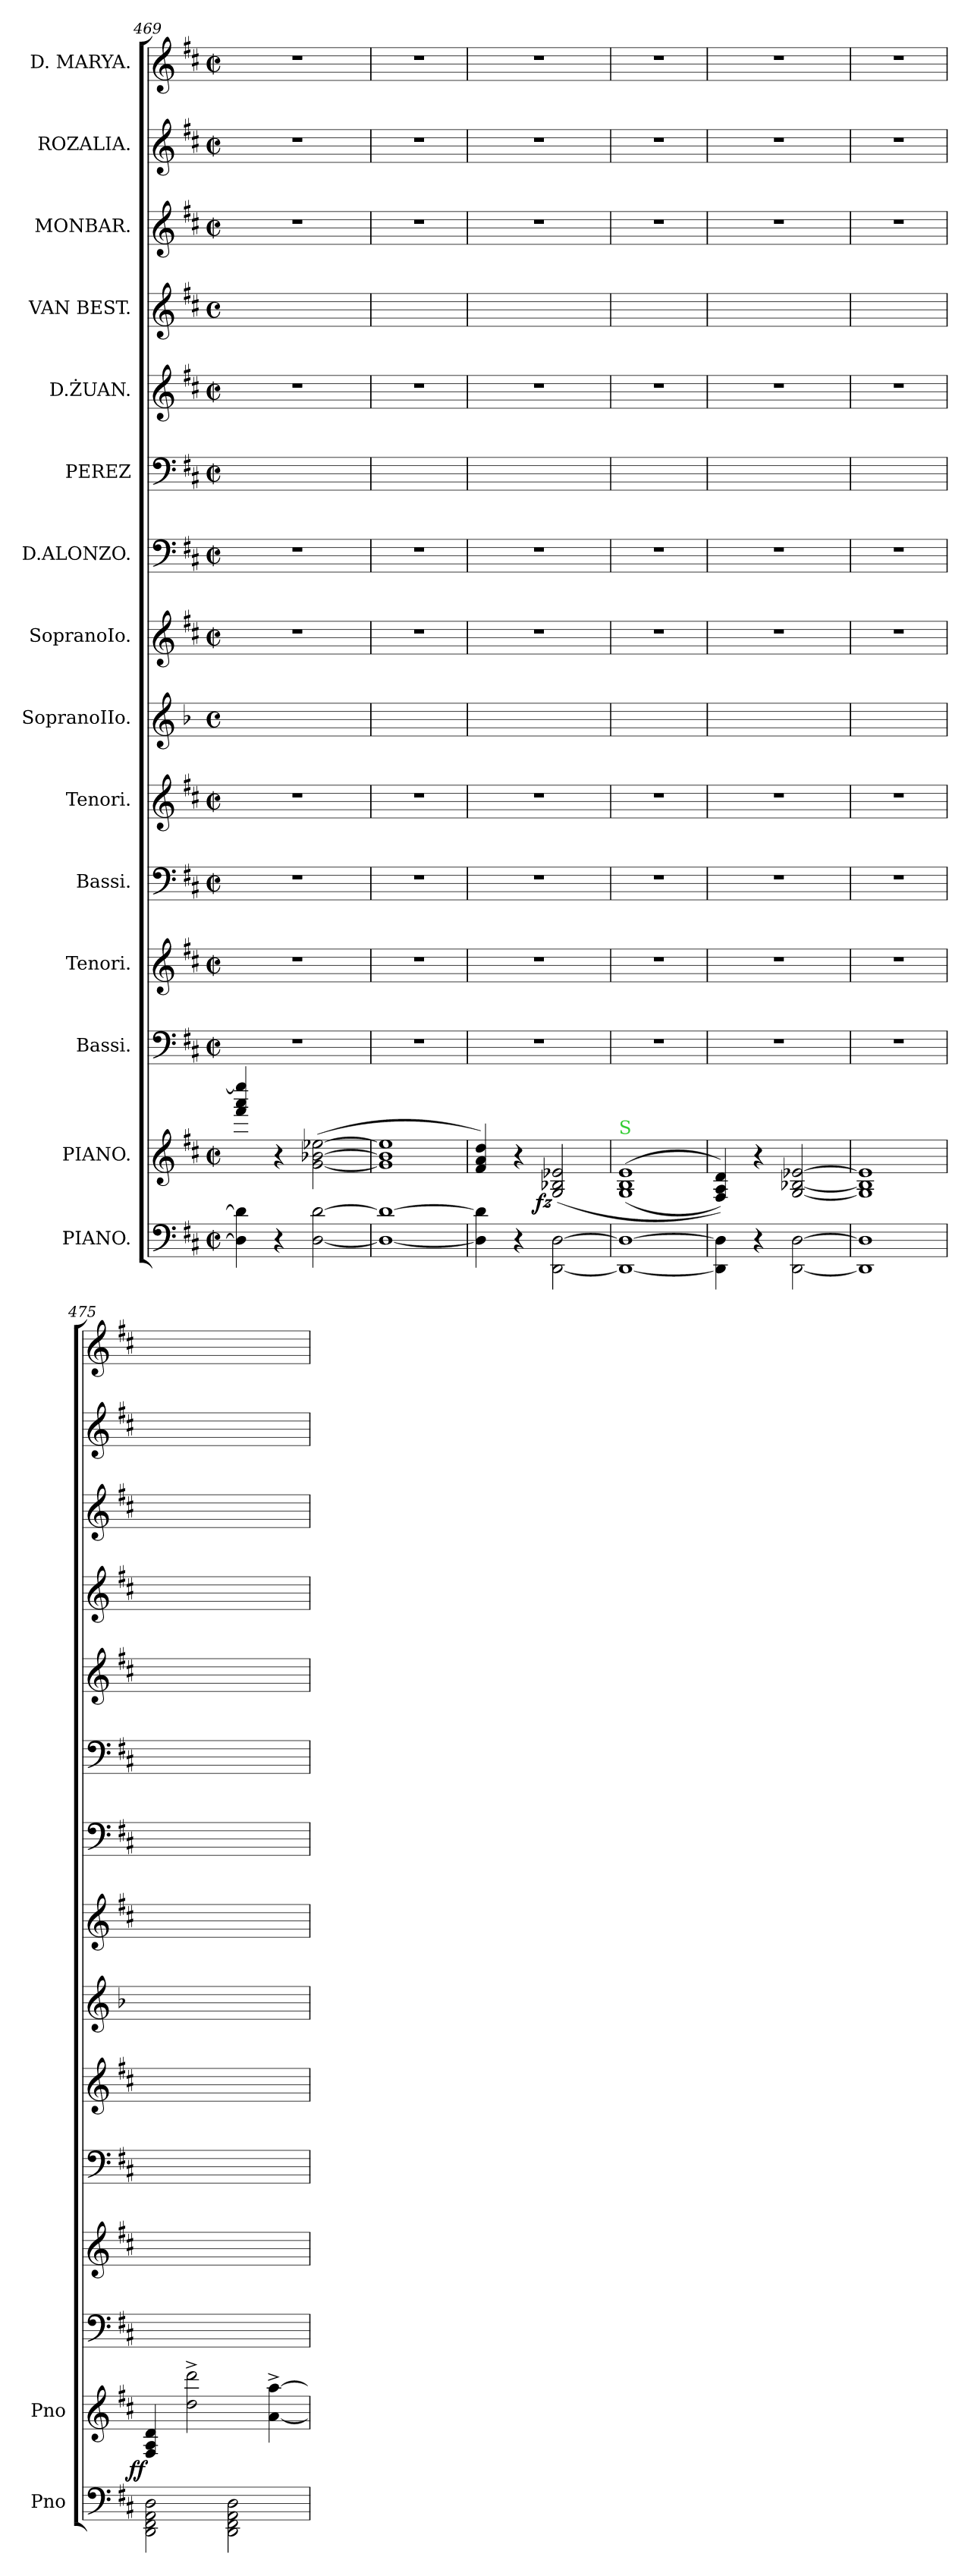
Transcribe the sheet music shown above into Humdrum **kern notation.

**kern	**kern	**dynam	**kern	**kern	**kern	**kern	**kern	**kern	**kern	**kern	**kern	**kern	**kern	**kern	**kern
*part15	*part14	*part14	*part13	*part12	*part11	*part10	*part9	*part8	*part7	*part6	*part5	*part4	*part3	*part2	*part1
*staff15	*staff14	*staff14	*staff13	*staff12	*staff11	*staff10	*staff9	*staff8	*staff7	*staff6	*staff5	*staff4	*staff3	*staff2	*staff1
*I"PIANO.	*I"PIANO.	*	*I"Bassi.	*I"Tenori.	*I"Bassi.	*I"Tenori.	*I"SopranoIIo.	*I"SopranoIo.	*I"D.ALONZO.	*I"PEREZ	*I"D.ŻUAN.	*I"VAN BEST.	*I"MONBAR.	*I"ROZALIA.	*I"D. MARYA.
*I'Pno	*I'Pno	*	*	*	*	*	*	*	*	*	*	*	*	*	*
*clefF4	*clefG2	*	*clefF4	*clefG2	*clefF4	*clefG2	*clefG2	*clefG2	*clefF4	*clefF4	*clefG2	*clefG2	*clefG2	*clefG2	*clefG2
*	*	*	*	*ITrd8c12	*	*ITrd8c12	*	*	*	*	*ITrd8c12	*ITrd8c12	*ITrd8c12	*	*
*k[f#c#]	*k[f#c#]	*	*k[f#c#]	*k[f#c#]	*k[f#c#]	*k[f#c#]	*k[b-]	*k[f#c#]	*k[f#c#]	*k[f#c#]	*k[f#c#]	*k[f#c#]	*k[f#c#]	*k[f#c#]	*k[f#c#]
*M2/2	*M2/2	*	*M2/2	*M2/2	*M2/2	*M2/2	*M4/4	*M2/2	*M2/2	*M2/2	*M2/2	*M4/4	*M2/2	*M2/2	*M2/2
*met(c|)	*met(c|)	*	*met(c|)	*met(c|)	*met(c|)	*met(c|)	*met(c)	*met(c|)	*met(c|)	*met(c|)	*met(c|)	*met(c)	*met(c|)	*met(c|)	*met(c|)
=469	=469	=469	=469	=469	=469	=469	=469	=469	=469	=469	=469	=469	=469	=469	=469
4D]\ 4d]\	4fff#/ 4aaa/ 4eeee-]/	.	1r	1r	1r	1r	1ryy	1r	1r	1ryy	1r	1ryy	1r	1r	1r
4r	4r	.	.	.	.	.	.	.	.	.	.	.	.	.	.
[2D\ [2d\	([2g\ [2b-X\ [2ee-X\	.	.	.	.	.	.	.	.	.	.	.	.	.	.
=470	=470	=470	=470	=470	=470	=470	=470	=470	=470	=470	=470	=470	=470	=470	=470
1D_ 1d_	1g] 1b-] 1ee-]	.	1r	1r	1r	1r	1ryy	1r	1r	1ryy	1r	1ryy	1r	1r	1r
=471	=471	=471	=471	=471	=471	=471	=471	=471	=471	=471	=471	=471	=471	=471	=471
4D]\ 4d]\	4f#/ 4a/ 4dd/)	.	1r	1r	1r	1r	1ryy	1r	1r	1ryy	1r	1ryy	1r	1r	1r
4r	4r	.	.	.	.	.	.	.	.	.	.	.	.	.	.
!	!	!LO:DY:b:rj	!	!	!	!	!	!	!	!	!	!	!	!	!
[2DD\ [<2D\	(>2G/ 2B-X/ 2e-X/	fz	.	.	.	.	.	.	.	.	.	.	.	.	.
=472	=472	=472	=472	=472	=472	=472	=472	=472	=472	=472	=472	=472	=472	=472	=472
!	!LO:TX:a:color=limegreen:t=S	!	!	!	!	!	!	!	!	!	!	!	!	!	!
1DD_\ 1D_\	(>(>1G/ 1B/ 1e/	.	1r	1r	1r	1r	1ryy	1r	1r	1ryy	1r	1ryy	1r	1r	1r
=473	=473	=473	=473	=473	=473	=473	=473	=473	=473	=473	=473	=473	=473	=473	=473
4DD]\ 4D]\	4F#/ 4A/ 4d/)))	.	1r	1r	1r	1r	1ryy	1r	1r	1ryy	1r	1ryy	1r	1r	1r
4r	4r	.	.	.	.	.	.	.	.	.	.	.	.	.	.
[2DD\ [2D\	[2G/ [2B-X/ [2e-X/	.	.	.	.	.	.	.	.	.	.	.	.	.	.
=474	=474	=474	=474	=474	=474	=474	=474	=474	=474	=474	=474	=474	=474	=474	=474
1DD]\ 1D]\	1G]/ 1B-]/ 1e-]/	.	1r	1r	1r	1r	1ryy	1r	1r	1ryy	1r	1ryy	1r	1r	1r
=475	=475	=475	=475	=475	=475	=475	=475	=475	=475	=475	=475	=475	=475	=475	=475
!	!	!LO:DY:b:rj	!	!	!	!	!	!	!	!	!	!	!	!	!
2DD\ 2FF#\ 2AA\ 2D\	4F#/ 4A/ 4d/	ff	1ryy	1ryy	1ryy	1ryy	1ryy	1ryy	1ryy	1ryy	1ryy	1ryy	1ryy	1ryy	1ryy
.	2dd^\ 2ddd^\	.	.	.	.	.	.	.	.	.	.	.	.	.	.
2DD\ 2FF#\ 2AA\ 2D\	.	.	.	.	.	.	.	.	.	.	.	.	.	.	.
.	[4a^\ [4aa^\	.	.	.	.	.	.	.	.	.	.	.	.	.	.
=	=	=	=	=	=	=	=	=	=	=	=	=	=	=	=
*-	*-	*-	*-	*-	*-	*-	*-	*-	*-	*-	*-	*-	*-	*-	*-
